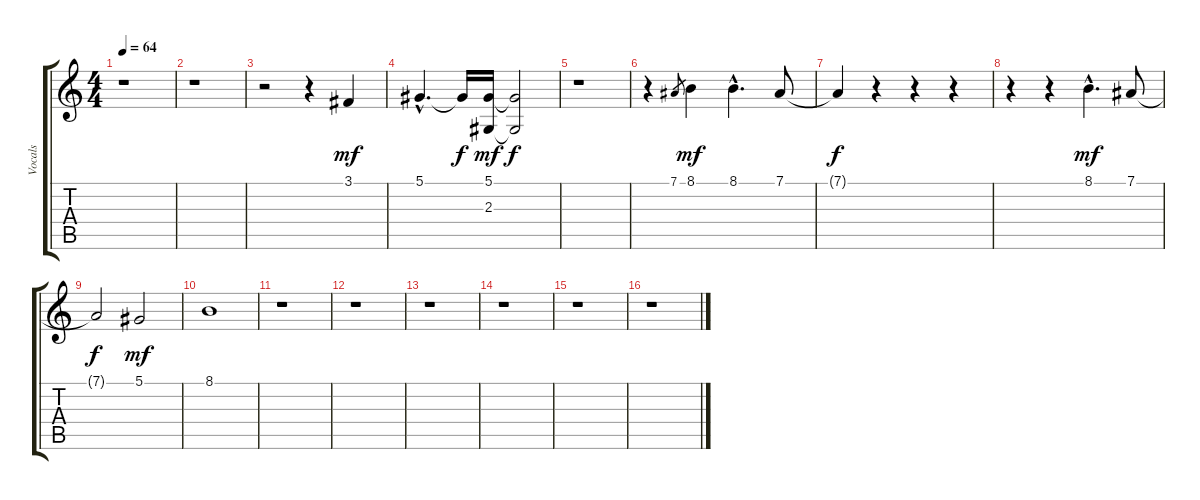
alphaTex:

\track ("Vocals" "Vocals") {instrument stringensemble1}
\staff {score tabs}
\tuning (Eb4 Bb3 Gb3 Db3 Ab2 Eb2) {hide}
\ts (4 4)
\tempo 64
\clef g2
\ks c
r.1{dy f} |
r.1 |
r.2 r.4 3.1.4{dy mf} |
5.1{hac}.4{d} 5.1{t}.16{dy f} (5.1 2.3).16{dy mf} (5.1{t} 2.3{t}).2{dy f} |
r.1 |
r.4 7.1.8{gr} 8.1.4{dy mf} 8.1{hac}.4{d} 7.1.8 |
7.1{t}.4{dy f} r.4 r.4 r.4 |
r.4 r.4 8.1{hac}.4{d dy mf} 7.1.8 |
7.1{t}.2{dy f} 5.1.2{dy mf} |
8.1.1 |
r.1 |
r.1 |
r.1 |
r.1 |
r.1 |
r.1
